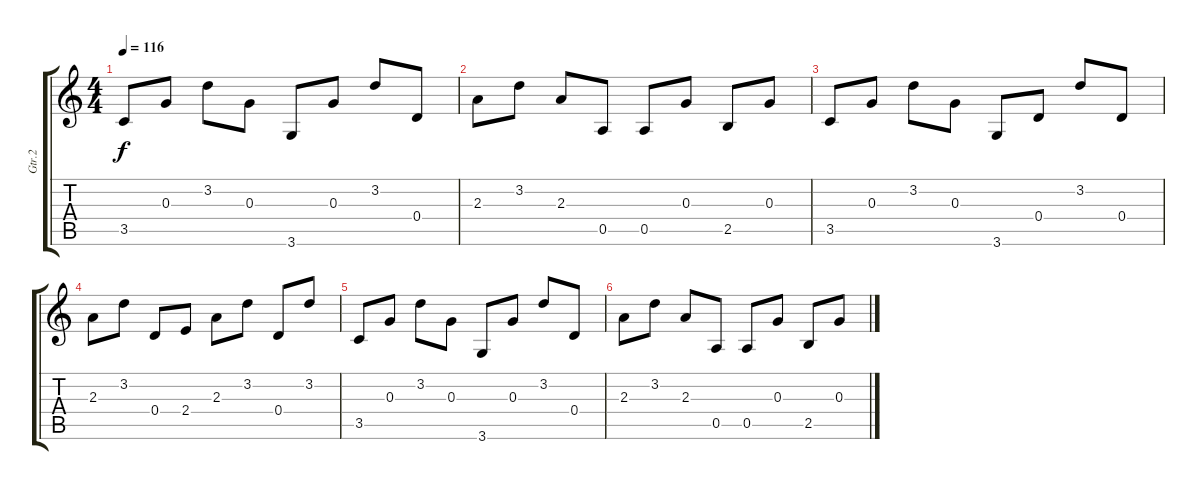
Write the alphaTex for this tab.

\track ("Gtr.2" "Gtr.2") {instrument overdrivenguitar}
\staff {score tabs}
\tuning (E4 B3 G3 D3 A2 E2) {hide}
\ts (4 4)
\tempo 116
\clef g2
\ks c
3.5.8{dy f} 0.3.8 3.2.8 0.3.8 3.6.8 0.3.8 3.2.8 0.4.8 |
2.3.8 3.2.8 2.3.8 0.5.8 0.5.8 0.3.8 2.5.8 0.3.8 |
3.5.8 0.3.8 3.2.8 0.3.8 3.6.8 0.4.8 3.2.8 0.4.8 |
2.3.8 3.2.8 0.4.8 2.4.8 2.3.8 3.2.8 0.4.8 3.2.8 |
3.5.8 0.3.8 3.2.8 0.3.8 3.6.8 0.3.8 3.2.8 0.4.8 |
2.3.8 3.2.8 2.3.8 0.5.8 0.5.8 0.3.8 2.5.8 0.3.8
